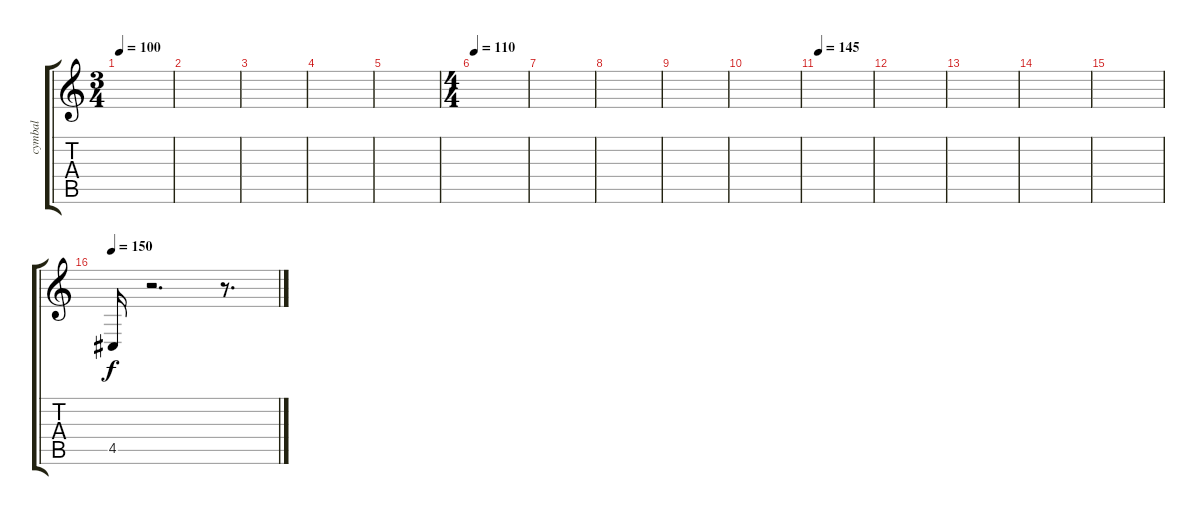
\track ("cymbal" "cymbal") {instrument reversecymbal}
\staff {score tabs}
\tuning (E4 B3 G3 D3 A2 E2) {hide}
\ts (3 4)
\tempo 100
\clef g2
\ks c
|
|
|
|
|
\ts (4 4)
\tempo 110
|
|
|
|
|
\tempo 145
|
|
|
|
|
\tempo 150
4.5.16 r.2{d} r.8{d}
